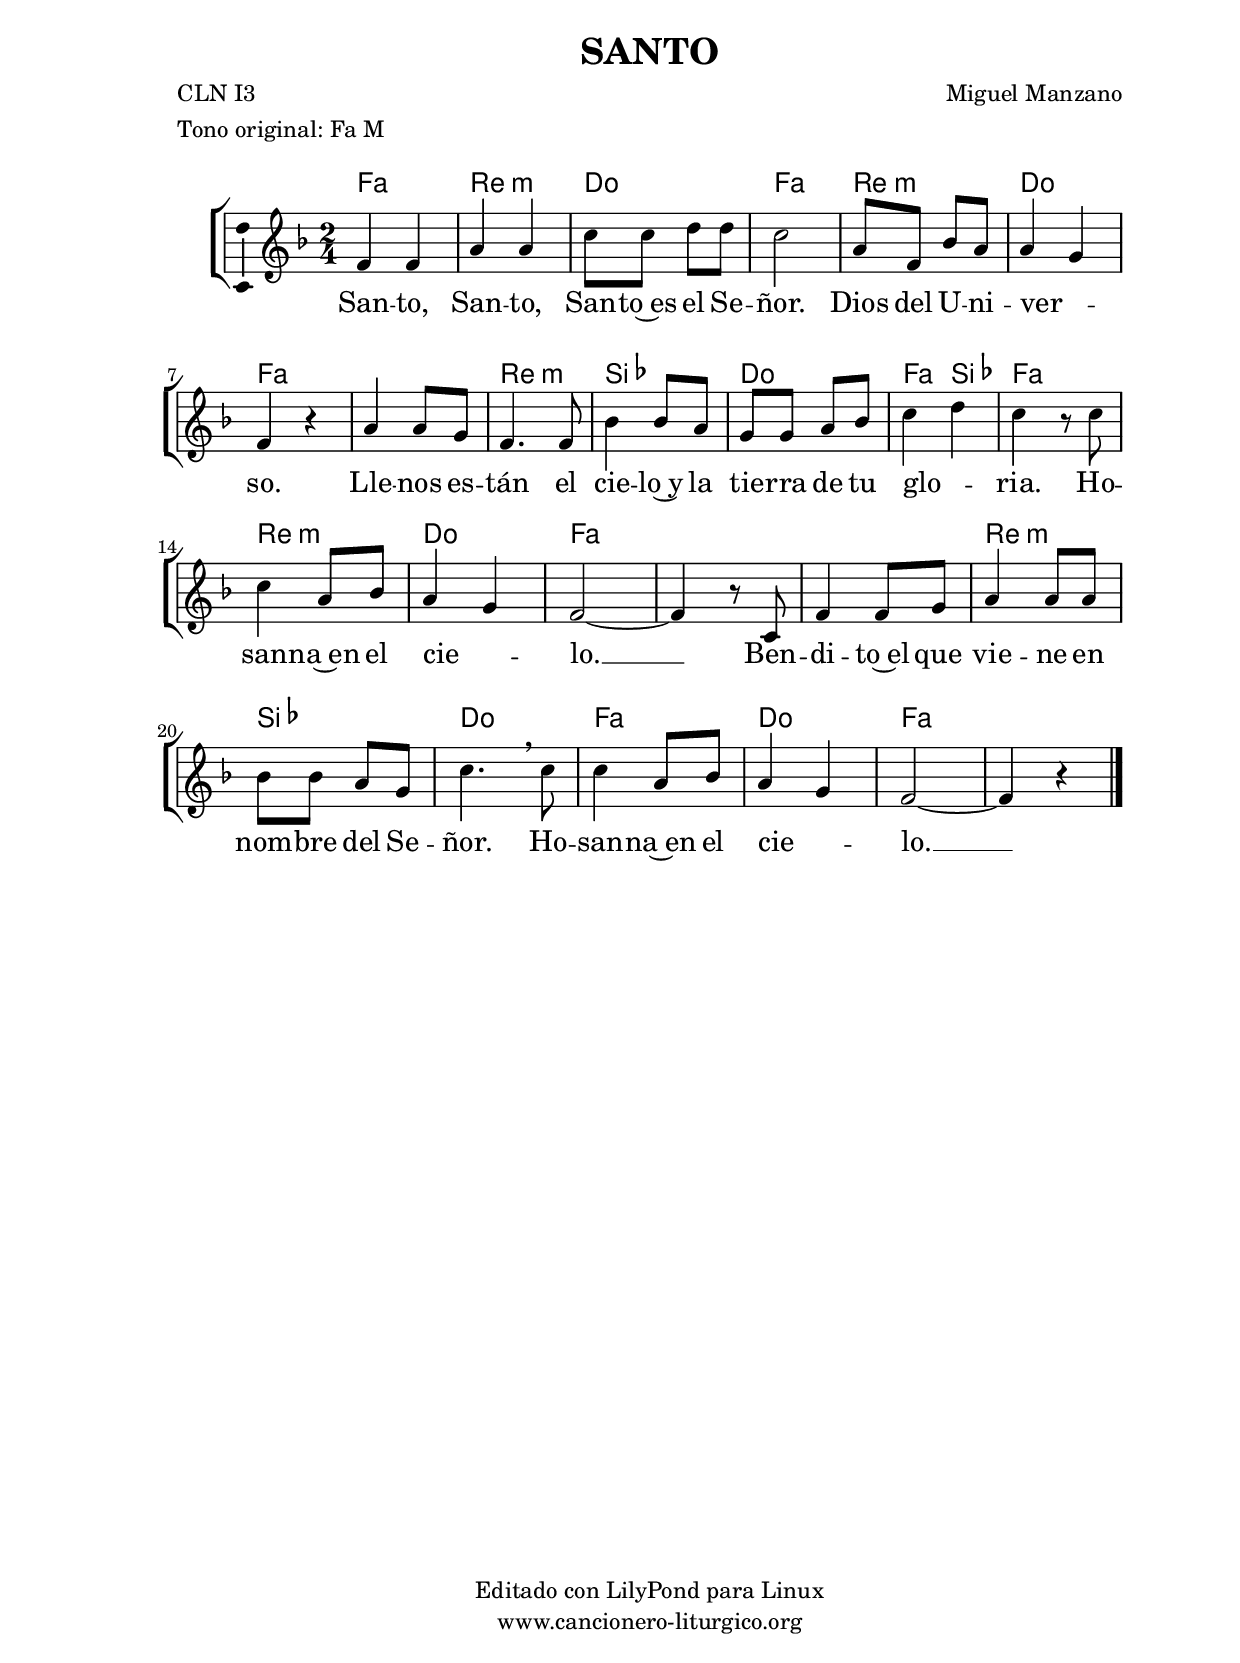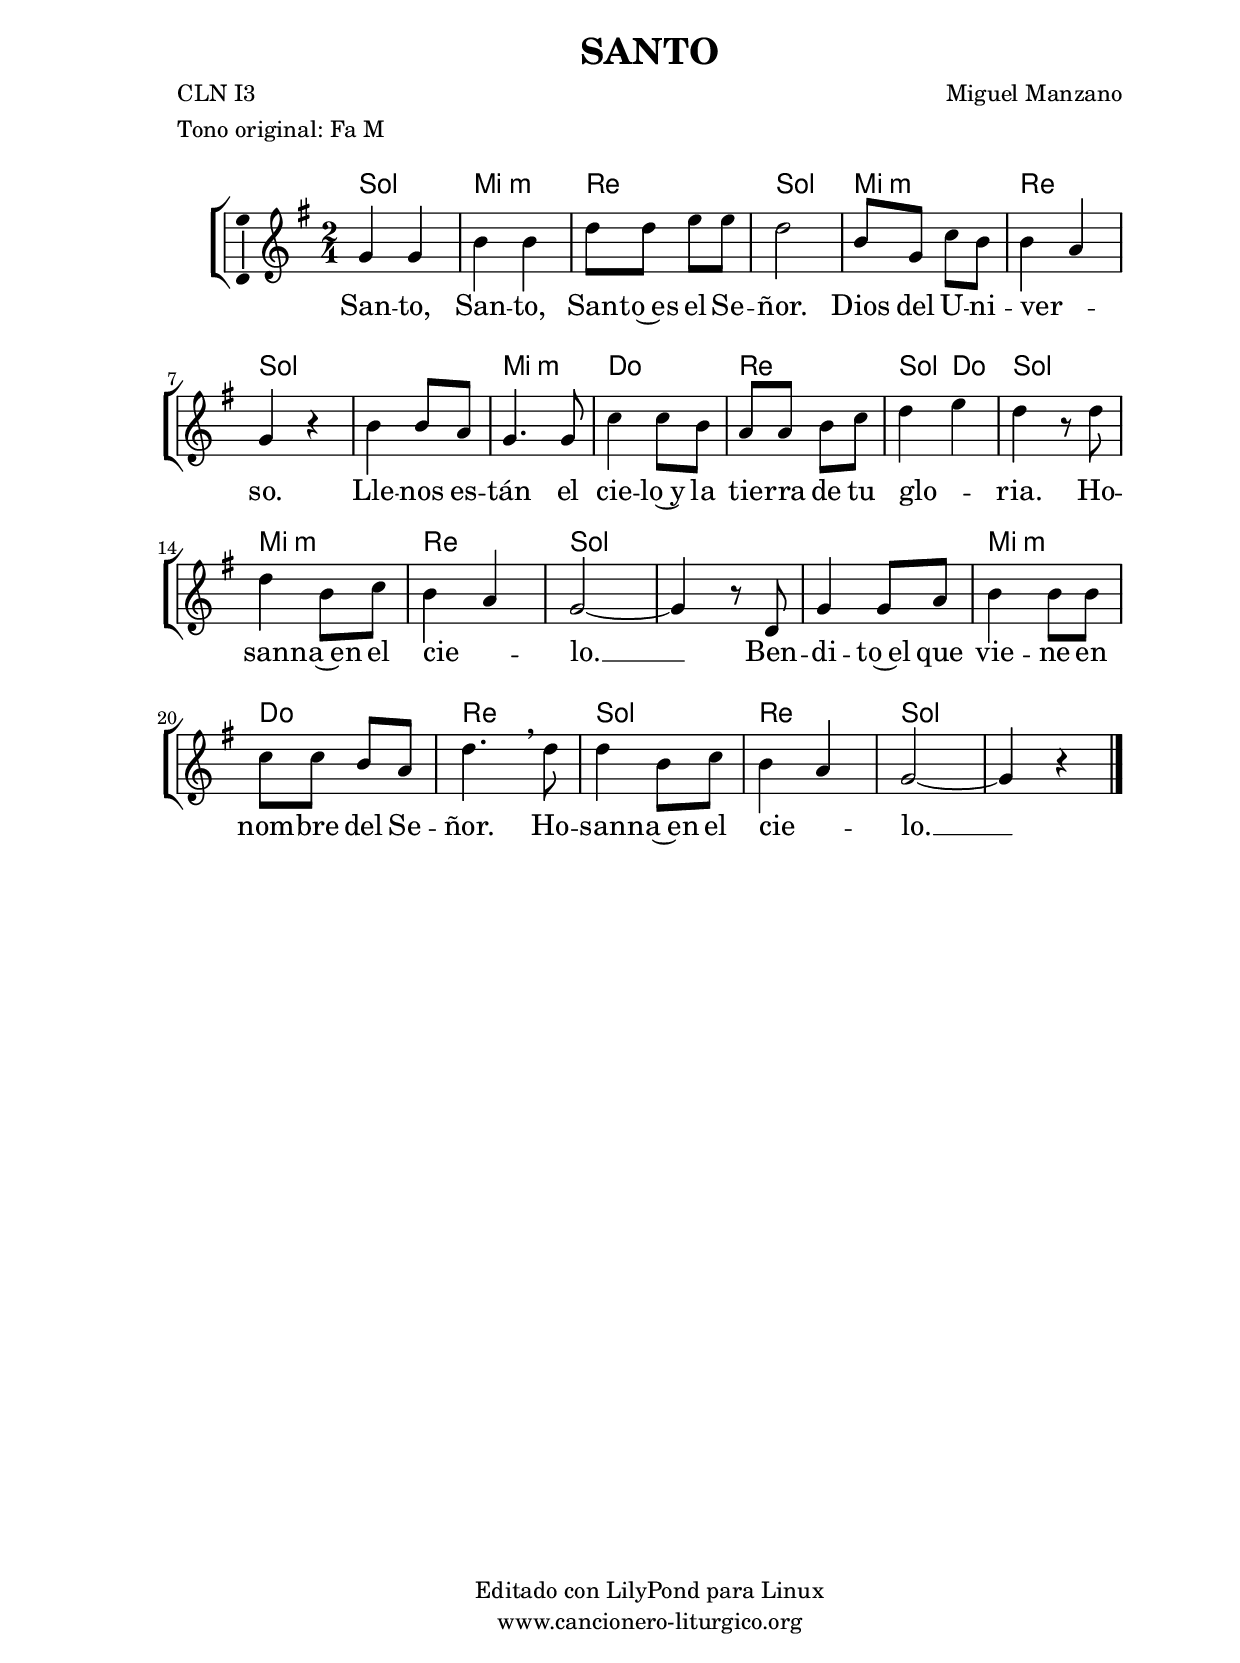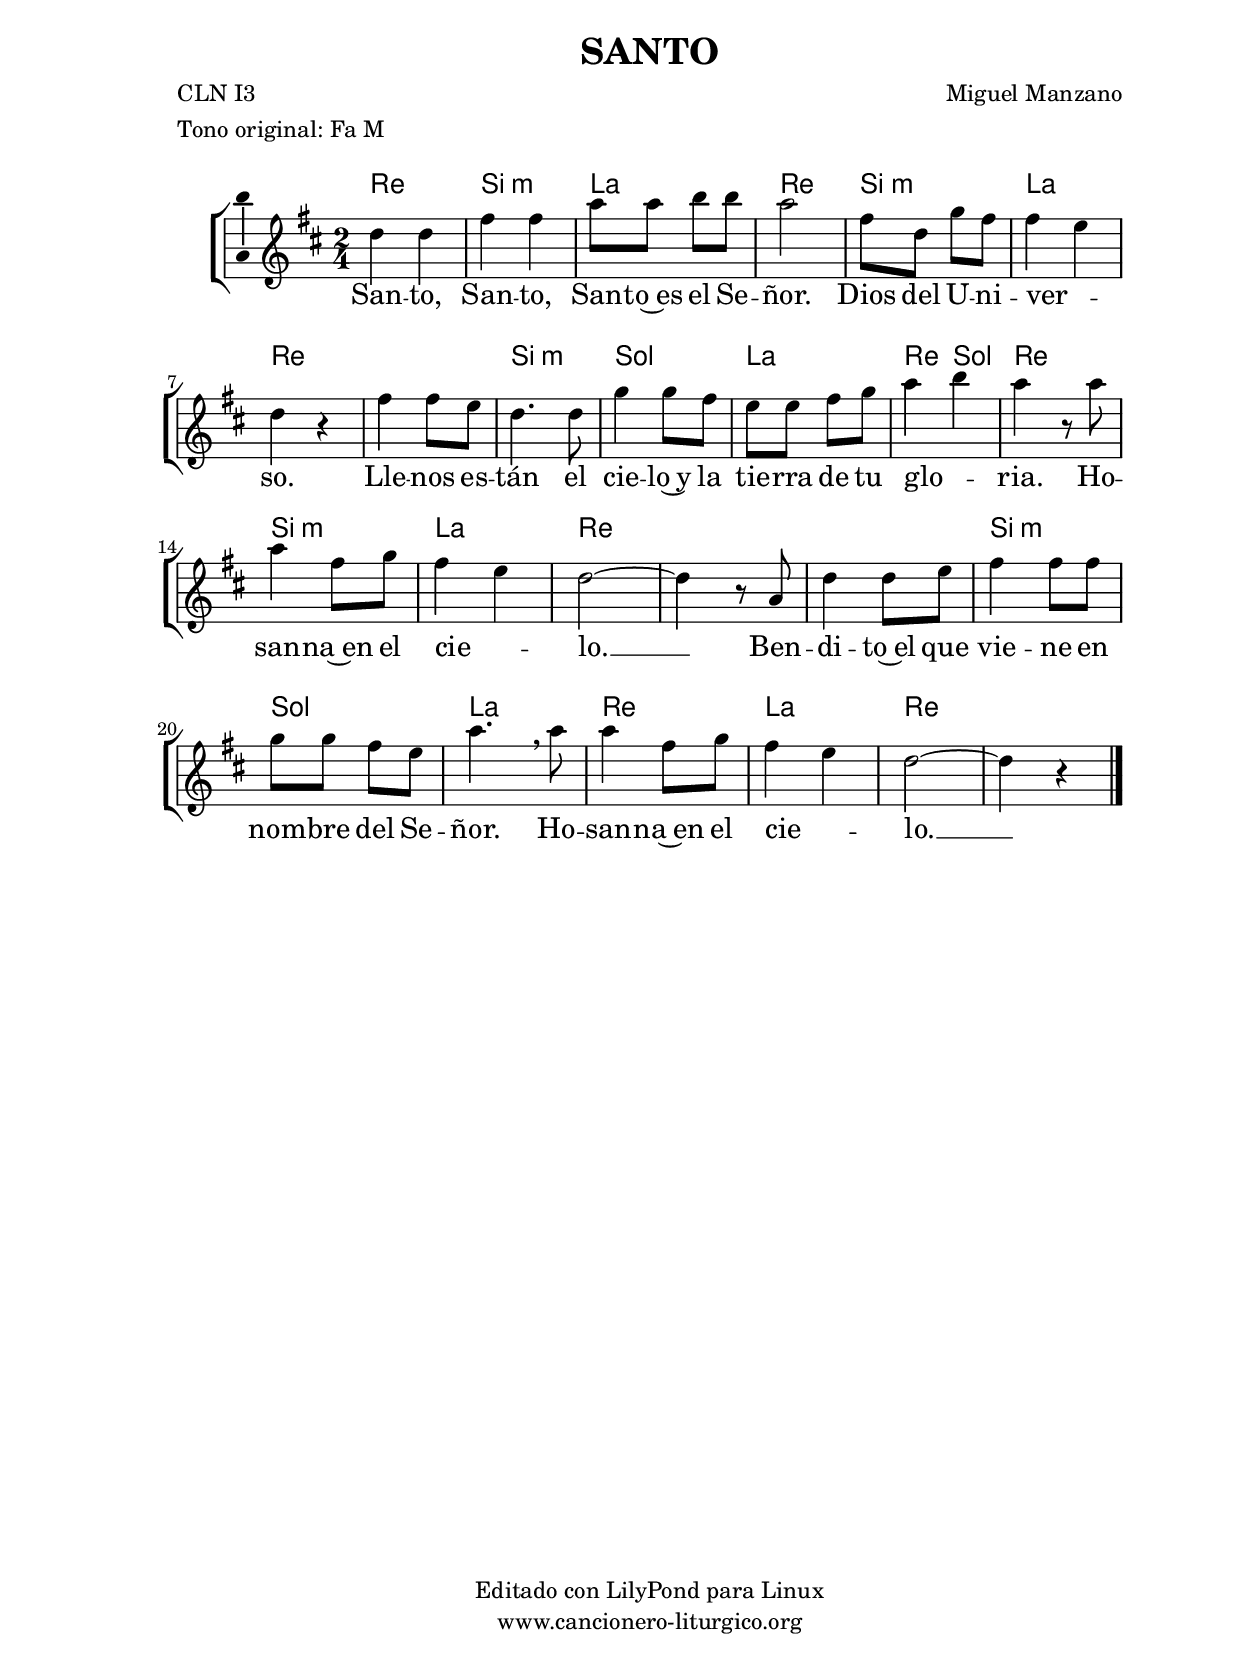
%
%para convertir .midi en .wav:
%timidity filename.midi -Ow -o finename.wav
%
%
%Para convertir de .wav a .mp3:
%lame -h -m j filename.wav
%
%
%para escuchar el midi:
%timidity nombrefichero.midi
%


%versión de lilypond para la que se ha escrito esta partitura:
\version "2.16.0"

	%Tamaño papel
	#(set-default-paper-size "a4")
	%Tamaño partitura
	#(set-global-staff-size 20)
	%No responde al pulsar sobre una nota
	#(ly:set-option 'point-and-click #f)

%parámetros del encabezamiento:
\header {
	title = "SANTO"
	subtitle = ""
	composer = "Miguel Manzano"
	poet = "CLN I3"
	meter = "Tono original: Fa M"
	arranger = ""
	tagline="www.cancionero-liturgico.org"
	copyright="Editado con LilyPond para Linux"
	}

%parámetros asociados al papel:
\paper  {
	oddHeaderMarkup = \markup {\fill-line { \on-the-fly #not-first-page \fromproperty #'header:title \on-the-fly #not-first-page \fromproperty #'header:composer }}
	evenHeaderMarkup = \markup {\fill-line { \fromproperty #'header:composer \fromproperty #'header:title }}
	#(set-paper-size "a4")
	print-page-number = ##f
	first-page-number = 1
	print-first-page-number = ##f
%	head-separation = 3.0 \cm
	top-margin = 2.0 \cm
	bottom-margin = 0.5\cm
%%%	bottom-margin = -2.0\cm
	left-margin = 3.0 \cm
	line-width = 16.0 \cm 
	indent = 8\mm
	interscoreline = 2.\mm
	between-system-space = 15\mm
%	para que las partituras no llenen la hoja:
	ragged-bottom = ##t
%	idem para la última hoja:
	ragged-last-bottom = ##f
%	para que las partituras llenen el ancho del papel:
	ragged-last = ##f
	after-title-space = 2.5 \cm
%page-count=1
%system-count=5

	%Flexible Vertical Spacing
%	markup-markup-spacing =
%	#'((basic-distance . 15) (minimum-distance . 15) (padding . 3))
	markup-system-spacing =
	#'((basic-distance . 15) (minimum-distance . 15) (padding . 3))
	system-system-spacing =
	#'((basic-distance . 15) (minimum-distance . 15) (padding . 3))
	score-system-spacing =
	#'((basic-distance . 15) (minimum-distance . 15) (padding . 5))
%	top-system-spacing = % header
%	#'((basic-distance . 8) (minimum-distance . 0) (padding . 0))
%	top-markup-spacing =
%	#'((basic-distance . 20) (minimum-distance . 20) (padding . 0))
	last-bottom-spacing = % footer
	#'((basic-distance . 5) (minimum-distance . 5) (padding . 0))
%	score-markup-spacing =
%	#'((basic-distance . 16) (minimum-distance . 13) (padding . 0))

	}


%parámetros que afectan a toda la partitura:
global =  {
	%clave de sol (G):
	\clef G
	%armadura:
	\key f \major
	\tempo 4=100
	\set Score.tempoHideNote = ##t
	}


acordes = {
	\italianChords
	\chordmode {
	f2 d:m c f d:m c f
	f d:m bes c f4 bes f2
	d:m c f1
	f2 d:m bes c f c f2
	}
}

melodia = {
	\relative c'{
	\time 2/4
%	\partial 4*1
	f4 f
	a a
	c8 c d d
	c2
	a8 f bes a
	a4 g f r

	a4 a8 g
	f4. f8
	bes4 bes8 a
	g g a bes
	c4 d
	c r8 c
	c4 a8 bes
	a4 g
	f2~
	f4 r8 c
	f4 f8 g
	a4 a8 a
	bes bes a g
	c4. \breathe c8
	c4 a8 bes
	a4 g
	f2~
	f4 r4

	\bar "|."
	}
}


texto = \lyricmode {
	San -- to, San -- to, San -- to~es el Se -- ñor.
	Dios del U -- ni -- ver -- _ so.
	Lle -- nos es -- tán el cie -- lo~y la tie -- rra
	de tu glo -- _ ria.
	Ho -- san -- na~en el cie -- _ lo. __
	Ben -- di -- to~el que vie -- ne
	en nom -- bre del Se -- ñor.
	Ho -- san -- na~en el cie -- _ lo. __
	}


acordesStaff = \context ChordNames = acordesStaff <<
	\set chordChanges = ##t
	\acordes
	>>


vozStaff = \context Voice = vozStaff
\with {\consists "Ambitus_engraver"}
<<
	\set Staff.midiInstrument = #"electric guitar (jazz)"
	\set Staff.midiMinimumVolume = #0.7
	\set Staff.midiMaximumVolume = #0.9
	\global
	\melodia
	>>

textoStaff = \context Lyrics = textoStaff <<
	\lyricsto vozStaff \texto
	>>

\book {
	\score {
		\context ChoirStaff {
			\override StaffGroup.SystemStartBracket #'collapse-height = #1
			\override Score.SystemStartBar #'collapse-height = #1
			<<
			\acordesStaff
			\vozStaff
			\textoStaff
			>>
			}
		\layout {
	    		\context {
				\Lyrics
				\override LyricText #'font-size = #2
				}
	   		 \context {
				\Score
				\override StaffSymbol #'staff-space = #(magstep +3)
				}
			}
		}
	\score {
		\unfoldRepeats
		\context ChoirStaff {
			<<
			\acordesStaff
			\vozStaff
			>>
			}
		\midi {
	  		\context {
	  			\Score
				tempoWholesPerMinute = #(ly:make-moment 70 4)
				}
			}
		}
	}



#(define output-suffix "C")
\book {
	\score {
		\context ChoirStaff {
			\override StaffGroup.SystemStartBracket #'collapse-height = #1
			\override Score.SystemStartBar #'collapse-height = #1
\transpose c d
			<<
			\acordesStaff
			\vozStaff
			\textoStaff
			>>
			}
		\layout {
	    		\context {
				\Lyrics
				\override LyricText #'font-size = #2
				}
	   		 \context {
				\Score
				\override StaffSymbol #'staff-space = #(magstep +3)
				}
			}
		}
	}

#(define output-suffix "S")
\book {
	\score {
		\context ChoirStaff {
			\override StaffGroup.SystemStartBracket #'collapse-height = #1
			\override Score.SystemStartBar #'collapse-height = #1
\transpose c a
			<<
			\acordesStaff
			\vozStaff
			\textoStaff
			>>
			}
		\layout {
	    		\context {
				\Lyrics
				\override LyricText #'font-size = #2
				}
	   		 \context {
				\Score
				\override StaffSymbol #'staff-space = #(magstep +3)
				}
			}
		}
	}


